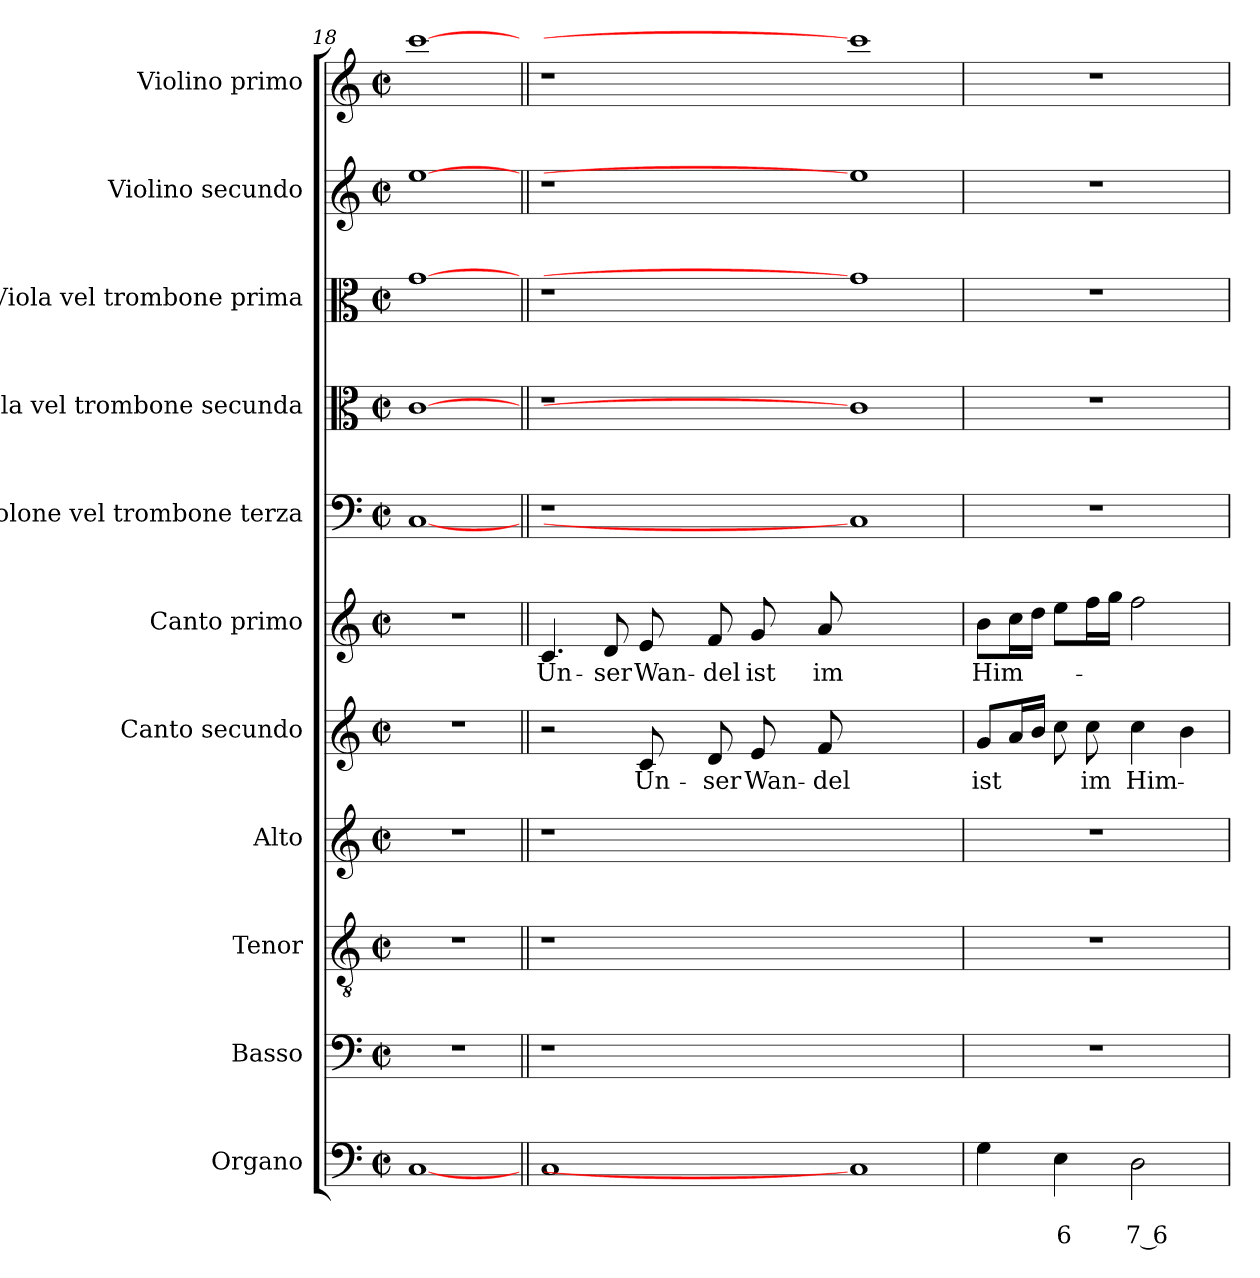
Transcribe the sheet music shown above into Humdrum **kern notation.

**kern	**text	**text	**kern	**kern	**kern	**kern	**text	**kern	**text	**kern	**kern	**kern	**kern	**kern
*part11	*part11	*part11	*part10	*part9	*part8	*part7	*part7	*part6	*part6	*part5	*part4	*part3	*part2	*part1
*staff11	*staff11	*staff11	*staff10	*staff9	*staff8	*staff7	*staff7	*staff6	*staff6	*staff5	*staff4	*staff3	*staff2	*staff1
*I"Organo	*	*	*I"Basso	*I"Tenor	*I"Alto	*I"Canto secundo	*	*I"Canto primo	*	*I"Violone vel trombone  terza	*I"Viola vel trombone secunda	*I"Viola vel trombone prima	*I"Violino secundo	*I"Violino primo
*	*	*	*I'B	*I'T	*I'A	*I'C2	*	*I'C1	*	*I'Vn	*I'Va2	*I'Va1	*I'Vi2	*I'Vi1
*clefF4	*	*	*clefF4	*clefGv2	*clefG2	*clefG2	*	*clefG2	*	*clefF4	*clefC3	*clefC3	*clefG2	*clefG2
*k[]	*	*	*k[]	*k[]	*k[]	*k[]	*	*k[]	*	*k[]	*k[]	*k[]	*k[]	*k[]
*C:	*	*	*C:	*C:	*C:	*C:	*	*C:	*	*C:	*C:	*C:	*C:	*C:
*M2/2	*	*	*M2/2	*M2/2	*M2/2	*M2/2	*	*M2/2	*	*M2/2	*M2/2	*M2/2	*M2/2	*M2/2
*met(c|)	*	*	*met(c|)	*met(c|)	*met(c|)	*met(c|)	*	*met(c|)	*	*met(c|)	*met(c|)	*met(c|)	*met(c|)	*met(c|)
=18	=18	=18	=18	=18	=18	=18	=18	=18	=18	=18	=18	=18	=18	=18
[1C	.	.	1r	1r	1r	1r	.	1r	.	[1C	[1c	[1g	[1ee	[1ccc
!!LO:PB:g=z
=19||	=19||	=19||	=19||	=19||	=19||	=19||	=19||	=19||	=19||	=19||	=19||	=19||	=19||	=19||
!	!	!	!	!	!	!	!	!	!LO:LY:b	!	!	!	!	!
1C	.	.	1r	1r	1r	2r	.	4.c/	Un-	1r	1r	1r	1r	1r
!	!	!	!	!	!	!	!	!	!LO:LY:b	!	!	!	!	!
.	.	.	.	.	.	.	.	8d/	-ser	.	.	.	.	.
!	!	!	!	!	!	!	!LO:LY:b	!	!	!	!	!	!	!
!	!	!	!	!	!	!	!	!	!LO:LY:b	!	!	!	!	!
.	.	.	.	.	.	8c/	Un-	8e/	Wan-	.	.	.	.	.
!	!	!	!	!	!	!	!LO:LY:b	!	!	!	!	!	!	!
!	!	!	!	!	!	!	!	!	!LO:LY:b	!	!	!	!	!
.	.	.	.	.	.	8d/	-ser	8f/	-del	.	.	.	.	.
!	!	!	!	!	!	!	!LO:LY:b	!	!	!	!	!	!	!
!	!	!	!	!	!	!	!	!	!LO:LY:b	!	!	!	!	!
.	.	.	.	.	.	8e/	Wan-	8g/	ist	.	.	.	.	.
!	!	!	!	!	!	!	!LO:LY:b	!	!	!	!	!	!	!
!	!	!	!	!	!	!	!	!	!LO:LY:b	!	!	!	!	!
.	.	.	.	.	.	8f/	-del	8a/	im	.	.	.	.	.
1C]	.	.	1ryy	1ryy	1ryy	1ryy	.	1ryy	.	1C]	1c]	1g]	1ee]	1ccc]
=20	=20	=20	=20	=20	=20	=20	=20	=20	=20	=20	=20	=20	=20	=20
!	!	!	!	!	!	!	!LO:LY:b	!	!	!	!	!	!	!
!	!	!	!	!	!	!	!	!	!LO:LY:b	!	!	!	!	!
4G\	.	.	1r	1r	1r	8g/L	ist	8b\L	Him-	1r	1r	1r	1r	1r
.	.	.	.	.	.	16a/L	.	16cc\L	.	.	.	.	.	.
.	.	.	.	.	.	16b/JJ	.	16dd\JJ	.	.	.	.	.	.
!	!	!LO:LY:b	!	!	!	!	!	!	!	!	!	!	!	!
4E\	.	6	.	.	.	8cc\	.	8ee\L	.	.	.	.	.	.
!	!	!	!	!	!	!	!LO:LY:b	!	!	!	!	!	!	!
.	.	.	.	.	.	8cc\	im	16ff\L	.	.	.	.	.	.
.	.	.	.	.	.	.	.	16gg\JJ	.	.	.	.	.	.
!	!	!LO:LY:b	!	!	!	!	!	!	!	!	!	!	!	!
!	!	!	!	!	!	!	!LO:LY:b	!	!	!	!	!	!	!
2D\	.	7 6	.	.	.	4cc\	Him-	2ff\	.	.	.	.	.	.
.	.	.	.	.	.	4b\	.	.	.	.	.	.	.	.
=	=	=	=	=	=	=	=	=	=	=	=	=	=	=
*-	*-	*-	*-	*-	*-	*-	*-	*-	*-	*-	*-	*-	*-	*-
